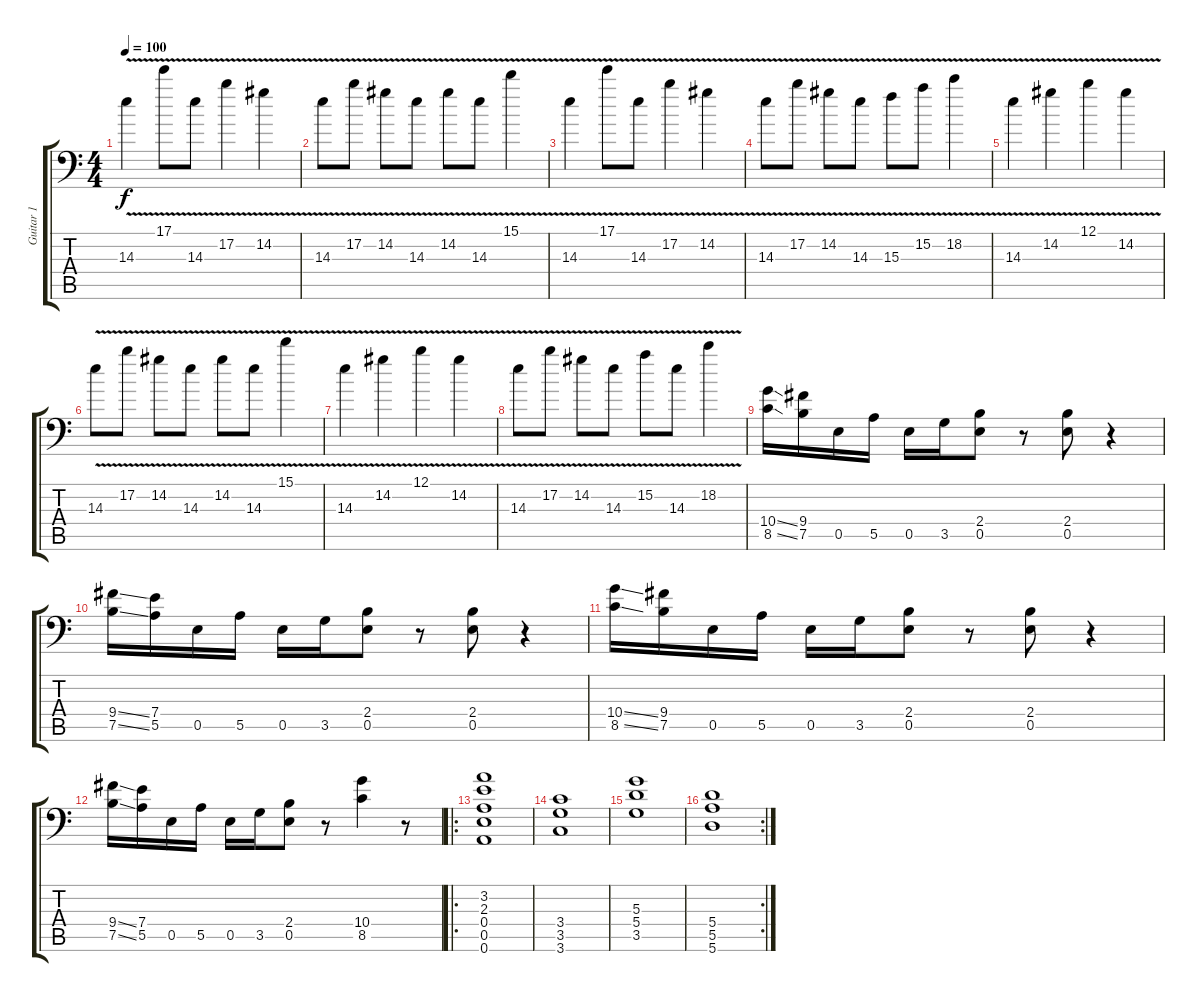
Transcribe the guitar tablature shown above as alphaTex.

\track ("Guitar 1" "Guitar 1") {instrument acousticguitarsteel}
\staff {score tabs}
\tuning (B3 Gb3 D3 A2 E2 A1) {hide}
\ts (4 4)
\tempo 100
\clef f4
\ks c
14.3{v}.4{dy f} 17.1{v}.8 14.3{v}.8 17.2{v}.4 14.2{v}.4 |
14.3{v}.8 17.2{v}.8 14.2{v}.8 14.3{v}.8 14.2{v}.8 14.3{v}.8 15.1{v}.4 |
14.3{v}.4 17.1{v}.8 14.3{v}.8 17.2{v}.4 14.2{v}.4 |
14.3{v}.8 17.2{v}.8 14.2{v}.8 14.3{v}.8 15.3{v}.8 15.2{v}.8 18.2{v}.4 |
14.3{v}.4 14.2{v}.4 12.1{v}.4 14.2{v}.4 |
14.3{v}.8 17.2{v}.8 14.2{v}.8 14.3{v}.8 14.2{v}.8 14.3{v}.8 15.1{v}.4 |
14.3{v}.4 14.2{v}.4 12.1{v}.4 14.2{v}.4 |
14.3{v}.8 17.2{v}.8 14.2{v}.8 14.3{v}.8 15.2{v}.8 14.3{v}.8 18.2{v}.4 |
(10.4{ss} 8.5{ss}).16{instrument electricguitarclean} (9.4 7.5).16 0.5.16 5.5.16 0.5.16 3.5.16 (2.4 0.5).8 r.8 (2.4 0.5).8 r.4 |
(9.4{ss} 7.5{ss}).16 (7.4 5.5).16 0.5.16 5.5.16 0.5.16 3.5.16 (2.4 0.5).8 r.8 (2.4 0.5).8 r.4 |
(10.4{ss} 8.5{ss}).16 (9.4 7.5).16 0.5.16 5.5.16 0.5.16 3.5.16 (2.4 0.5).8 r.8 (2.4 0.5).8 r.4 |
(9.4{ss} 7.5{ss}).16 (7.4 5.5).16 0.5.16 5.5.16 0.5.16 3.5.16 (2.4 0.5).8 r.8 (10.4 8.5).4 r.8 |
\ro
(3.2 2.3 0.4 0.5 0.6).1 |
(3.4 3.5 3.6).1 |
(5.3 5.4 3.5).1 |
\rc 2
(5.4 5.5 5.6).1
